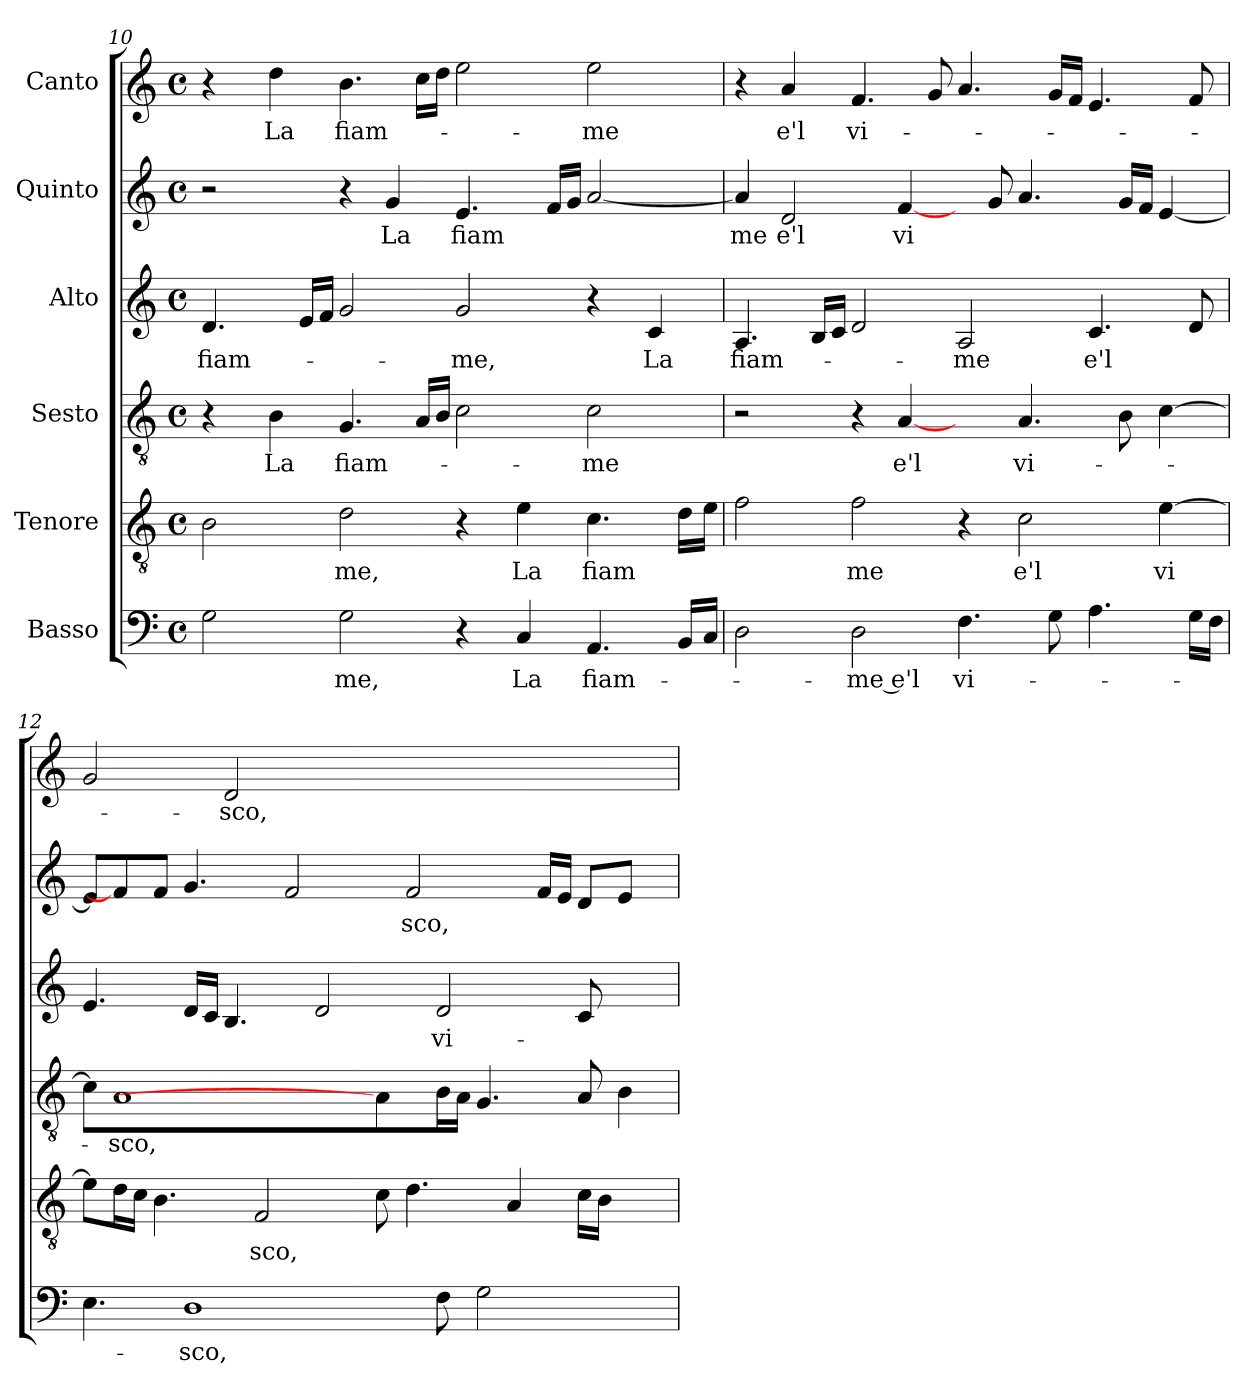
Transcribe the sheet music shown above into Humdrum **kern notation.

**kern	**text	**kern	**text	**kern	**text	**kern	**text	**kern	**text	**kern	**text
*part6	*part6	*part5	*part5	*part4	*part4	*part3	*part3	*part2	*part2	*part1	*part1
*staff6	*staff6	*staff5	*staff5	*staff4	*staff4	*staff3	*staff3	*staff2	*staff2	*staff1	*staff1
*I"Basso	*	*I"Tenore	*	*I"Sesto	*	*I"Alto	*	*I"Quinto	*	*I"Canto	*
!!LO:LB:g=z
*clefF4	*	*clefGv2	*	*clefGv2	*	*clefG2	*	*clefG2	*	*clefG2	*
*M4/4	*	*M4/4	*	*M4/4	*	*M4/4	*	*M4/4	*	*M4/4	*
*met(c)	*	*met(c)	*	*met(c)	*	*met(c)	*	*met(c)	*	*met(c)	*
=10	=10	=10	=10	=10	=10	=10	=10	=10	=10	=10	=10
!	!	!	!	!	!	!	!LO:LY:b	!	!	!	!
*	*	*^	*	*	*	*	*	*	*	*	*
2G\	.	2B\	8ryy	.	4r	.	4.d/	fiam-	2r	.	4r	.
.	.	.	64ryy	.	.	.	.	.	.	.	.	.
.	.	.	1ryy	.	.	.	.	.	.	.	.	.
!	!	!	!	!	!	!LO:LY:b:cj	!	!	!	!	!	!LO:LY:b:cj
.	.	.	.	.	4B\	La	.	.	.	.	4dd\	La
.	.	.	.	.	.	.	16e/L	.	.	.	.	.
.	.	.	.	.	.	.	16f/J	.	.	.	.	.
!	!LO:LY:b:cj	!	!	!LO:LY:b:cj	!	!LO:LY:b	!	!	!	!	!	!LO:LY:b
2G\	me,	2d\	.	me,	4.G/	fiam-	2g/	.	4r	.	4.b\	fiam-
!	!	!	!	!	!	!	!	!	!	!LO:LY:b:cj	!	!
.	.	.	.	.	.	.	.	.	4g/	La	.	.
.	.	.	.	.	16A/L	.	.	.	.	.	16cc\L	.
.	.	.	.	.	16B/J	.	.	.	.	.	16dd\J	.
!	!	!	!	!	!	!	!	!LO:LY:b:cj	!	!LO:LY:b	!	!
4r	.	4r	.	.	2c\	.	2g/	-me,	4.e/	fiam	2ee\	.
.	.	.	2ryy	.	.	.	.	.	.	.	.	.
!	!LO:LY:b:cj	!	!	!LO:LY:b:cj	!	!	!	!	!	!	!	!
4C/	La	4e\	.	La	.	.	.	.	.	.	.	.
.	.	.	.	.	.	.	.	.	16f/L	.	.	.
.	.	.	.	.	.	.	.	.	16g/J	.	.	.
!	!LO:LY:b	!	!	!LO:LY:b	!	!LO:LY:b:cj	!	!	!	!	!	!LO:LY:b:cj
4.AA/	fiam-	4.c\	.	fiam	2c\	-me	4r	.	[<2a/	.	2ee\	-me
.	.	.	4ryy	.	.	.	.	.	.	.	.	.
!	!	!	!	!	!	!	!	!LO:LY:b:cj	!	!	!	!
.	.	.	.	.	.	.	4c/	La	.	.	.	.
16BB/L	.	16d\L	.	.	.	.	.	.	.	.	.	.
.	.	.	16..ryy	.	.	.	.	.	.	.	.	.
16C/J	.	16e\J	.	.	.	.	.	.	.	.	.	.
=11	=11	=11	=11	=11	=11	=11	=11	=11	=11	=11	=11	=11
!	!	!	!	!	!	!	!	!LO:LY:b	!	!LO:LY:b	!	!
*	*	*v	*v	*	*	*	*	*	*	*	*	*
2D\	.	2f\	.	2r	.	4.A/	fiam-	4a/]	me	4r	.
!	!	!	!	!	!	!	!	!	!LO:LY:b	!	!LO:LY:b:cj
.	.	.	.	.	.	.	.	(<2d/	e'l	4a/	e'l
.	.	.	.	.	.	16B/L)	.	.	.	.	.
.	.	.	.	.	.	16c/J	.	.	.	.	.
!	!LO:LY:b:rj	!	!LO:LY:b:cj	!	!	!	!	!	!	!	!LO:LY:b:cj
2D\	-me e'l	2f\	me	4r	.	2d/	.	.	.	4.f/	vi-
!	!	!	!	!	!LO:LY:b:cj	!	!	!	!LO:LY:b:cj	!	!
.	.	.	.	[4A/	e'l	.	.	[4f/	vi	.	.
.	.	.	.	.	.	.	.	.	.	8g/	.
!	!LO:LY:b:cj	!	!	!	!	!	!LO:LY:b:cj	!	!	!	!
4.F\	vi-	4r	.	4ryy	.	2A/	-me	8ryy	.	4.a/	.
.	.	.	.	.	.	.	.	8g/	.	.	.
!	!	!	!LO:LY:b:cj	!	!LO:LY:b:cj	!	!	!	!	!	!
.	.	2c\	e'l	4.A/	vi-	.	.	4.a/	.	.	.
8G\	.	.	.	.	.	.	.	.	.	16g/L	.
.	.	.	.	.	.	.	.	.	.	16f/J	.
!	!	!	!	!	!	!	!LO:LY:b:cj	!	!	!	!
4.A\	.	.	.	.	.	4.c/	e'l	.	.	4.e/	.
.	.	.	.	8B\	.	.	.	16g/L	.	.	.
.	.	.	.	.	.	.	.	16f/J	.	.	.
!	!	!	!LO:LY:b:cj	!	!	!	!	!	!	!	!
.	.	[>4e\	vi	[>4c\	.	.	.	[<4e/	.	.	.
16G\L	.	.	.	.	.	8d/	.	.	.	8f/	.
16F\J	.	.	.	.	.	.	.	.	.	.	.
=12	=12	=12	=12	=12	=12	=12	=12	=12	=12	=12	=12
4.E\	.	8e\L]	.	8c\L]	.	4.e/	.	8e/L]	.	2g/	.
!	!	!	!	!	!LO:LY:b:cj	!	!	!	!	!	!
.	.	16d\	.	1A	-sco,	.	.	8f/]	.	.	.
.	.	16c\J	.	.	.	.	.	.	.	.	.
.	.	4.B\	.	.	.	.	.	8f/J	.	.	.
!	!LO:LY:b:cj	!	!	!	!	!	!	!	!	!	!
1D	-sco,	.	.	.	.	16d/L	.	4.g/	.	.	.
.	.	.	.	.	.	16c/J	.	.	.	.	.
!	!	!	!	!	!	!	!	!	!	!	!LO:LY:b:cj
.	.	.	.	.	.	4.B/	.	.	.	2d/	-sco,
!	!	!	!LO:LY:b:cj	!	!	!	!	!	!	!	!
.	.	2F/	sco,	.	.	.	.	.	.	.	.
.	.	.	.	.	.	.	.	2f/	.	.	.
.	.	.	.	.	.	2d/	.	.	.	.	.
.	.	.	.	.	.	.	.	.	.	1ryy	.
.	.	8c\	.	4A/]	.	.	.	.	.	.	.
!	!	!	!	!	!	!	!	!	!LO:LY:b:cj	!	!
.	.	4.d\	.	.	.	.	.	2f/	sco,	.	.
!	!	!	!	!	!	!	!LO:LY:b:cj	!	!	!	!
8F\	.	.	.	16B\	.	2d/	vi-	.	.	.	.
.	.	.	.	16A\J	.	.	.	.	.	.	.
2G\	.	.	.	4.G/	.	.	.	.	.	.	.
.	.	4A/	.	.	.	.	.	.	.	.	.
.	.	.	.	.	.	.	.	16f/L	.	.	.
.	.	.	.	.	.	.	.	16e/J	.	.	.
.	.	16c\L	.	8A/	.	8c/	.	8d/L	.	.	.
.	.	16B\J	.	.	.	.	.	.	.	.	.
4ryy	.	4ryy	.	4B\	.	4ryy	.	8e/J	.	4ryy	.
.	.	.	.	.	.	.	.	8ryy	.	.	.
=	=	=	=	=	=	=	=	=	=	=	=
*-	*-	*-	*-	*-	*-	*-	*-	*-	*-	*-	*-
